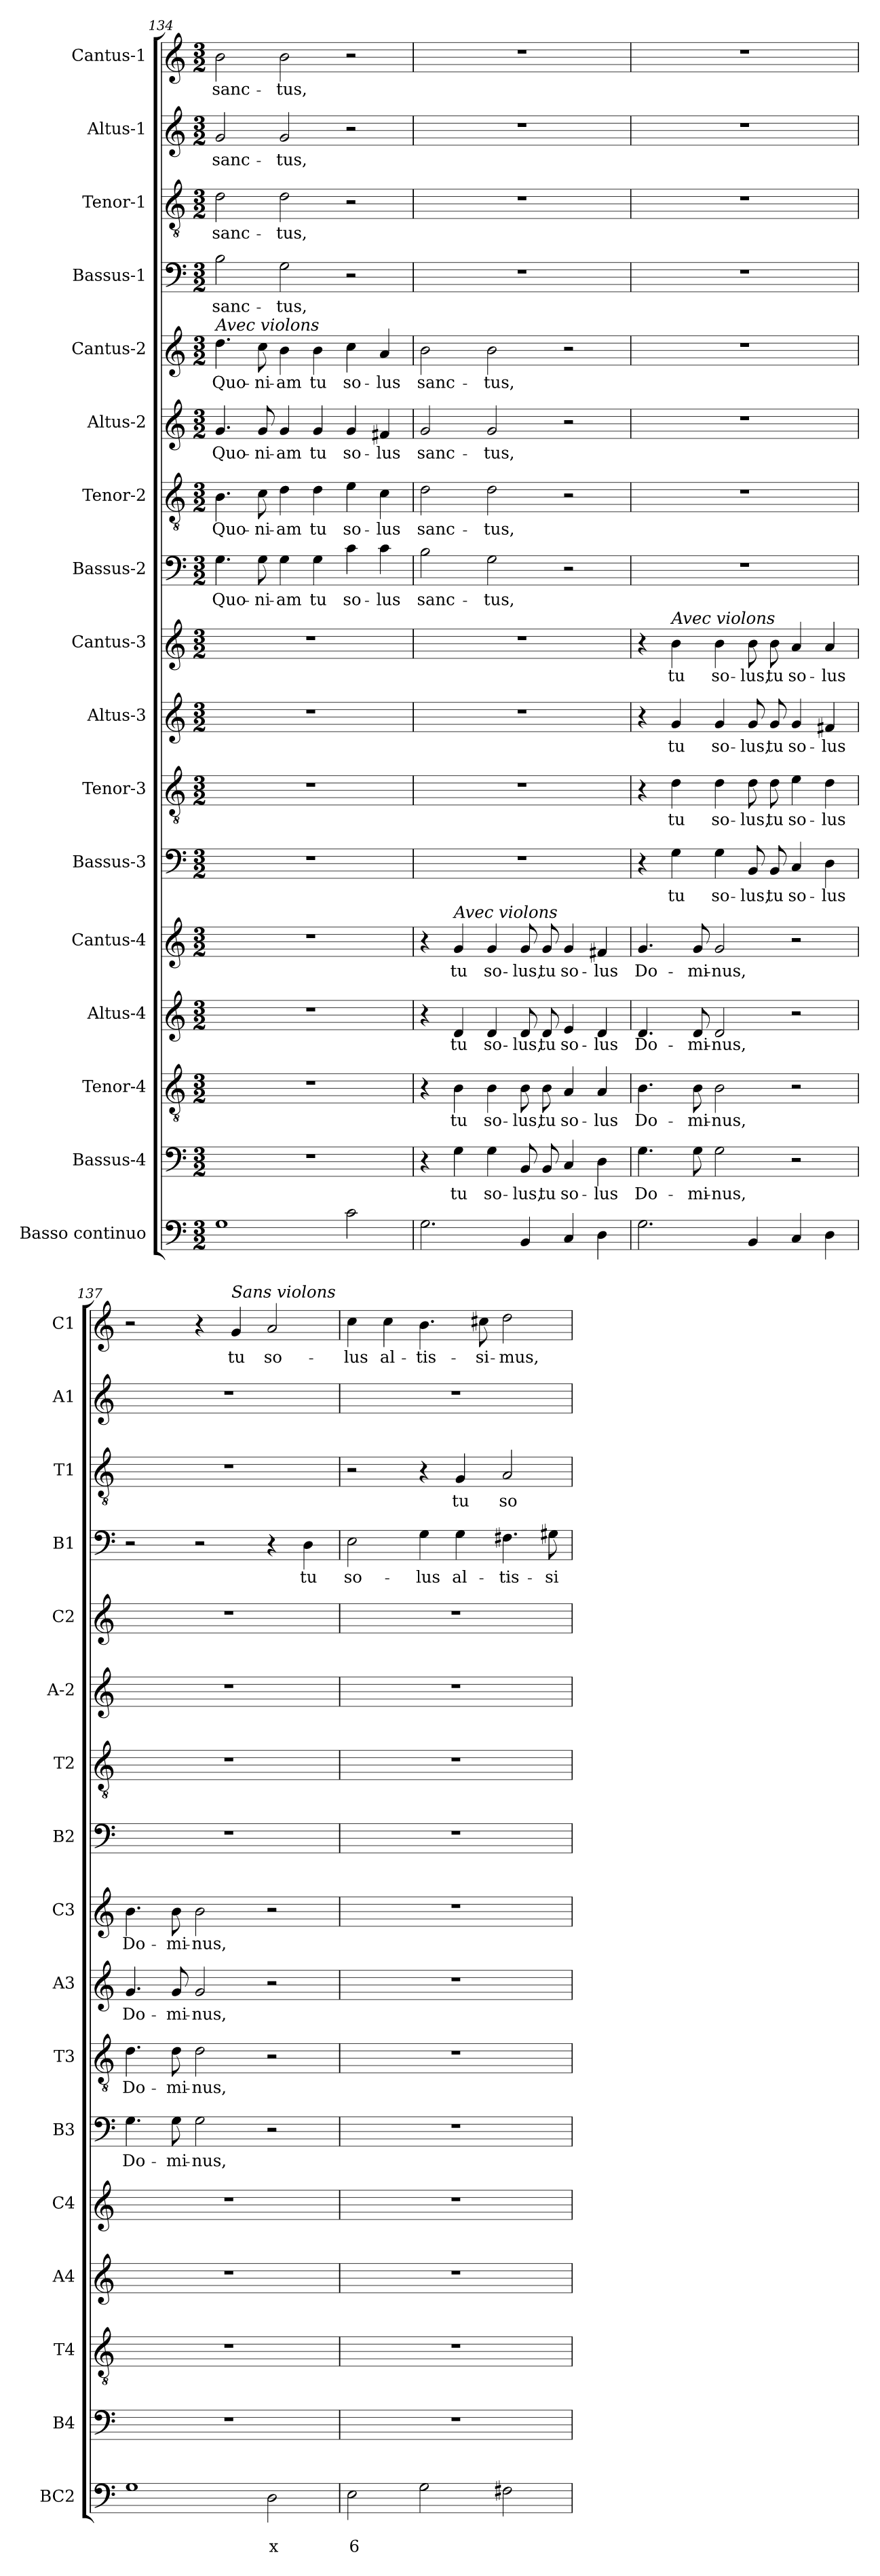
**kern	**text	**text	**kern	**text	**kern	**text	**kern	**text	**kern	**text	**kern	**text	**kern	**text	**kern	**text	**kern	**text	**kern	**text	**kern	**text	**kern	**text	**kern	**text	**kern	**text	**kern	**text	**kern	**text	**kern	**text
*part17	*part17	*part17	*part16	*part16	*part15	*part15	*part14	*part14	*part13	*part13	*part12	*part12	*part11	*part11	*part10	*part10	*part9	*part9	*part8	*part8	*part7	*part7	*part6	*part6	*part5	*part5	*part4	*part4	*part3	*part3	*part2	*part2	*part1	*part1
*staff17	*staff17	*staff17	*staff16	*staff16	*staff15	*staff15	*staff14	*staff14	*staff13	*staff13	*staff12	*staff12	*staff11	*staff11	*staff10	*staff10	*staff9	*staff9	*staff8	*staff8	*staff7	*staff7	*staff6	*staff6	*staff5	*staff5	*staff4	*staff4	*staff3	*staff3	*staff2	*staff2	*staff1	*staff1
*I"Basso continuo	*	*	*I"Bassus-4	*	*I"Tenor-4	*	*I"Altus-4	*	*I"Cantus-4	*	*I"Bassus-3	*	*I"Tenor-3	*	*I"Altus-3	*	*I"Cantus-3	*	*I"Bassus-2	*	*I"Tenor-2	*	*I"Altus-2	*	*I"Cantus-2	*	*I"Bassus-1	*	*I"Tenor-1	*	*I"Altus-1	*	*I"Cantus-1	*
*I'BC2	*	*	*I'B4	*	*I'T4	*	*I'A4	*	*I'C4	*	*I'B3	*	*I'T3	*	*I'A3	*	*I'C3	*	*I'B2	*	*I'T2	*	*I'A-2	*	*I'C2	*	*I'B1	*	*I'T1	*	*I'A1	*	*I'C1	*
*clefF4	*	*	*clefF4	*	*clefGv2	*	*clefG2	*	*clefG2	*	*clefF4	*	*clefGv2	*	*clefG2	*	*clefG2	*	*clefF4	*	*clefGv2	*	*clefG2	*	*clefG2	*	*clefF4	*	*clefGv2	*	*clefG2	*	*clefG2	*
*k[]	*	*	*k[]	*	*k[]	*	*k[]	*	*k[]	*	*k[]	*	*k[]	*	*k[]	*	*k[]	*	*k[]	*	*k[]	*	*k[]	*	*k[]	*	*k[]	*	*k[]	*	*k[]	*	*k[]	*
*C:	*	*	*C:	*	*C:	*	*C:	*	*C:	*	*C:	*	*C:	*	*C:	*	*C:	*	*C:	*	*C:	*	*C:	*	*C:	*	*C:	*	*C:	*	*C:	*	*C:	*
*M3/2	*	*	*M3/2	*	*M3/2	*	*M3/2	*	*M3/2	*	*M3/2	*	*M3/2	*	*M3/2	*	*M3/2	*	*M3/2	*	*M3/2	*	*M3/2	*	*M3/2	*	*M3/2	*	*M3/2	*	*M3/2	*	*M3/2	*
=134	=134	=134	=134	=134	=134	=134	=134	=134	=134	=134	=134	=134	=134	=134	=134	=134	=134	=134	=134	=134	=134	=134	=134	=134	=134	=134	=134	=134	=134	=134	=134	=134	=134	=134
!	!	!	!	!	!	!	!	!	!	!	!	!	!	!	!	!	!	!	!	!	!	!	!	!	!LO:TX:a:i:t=Avec violons	!	!	!	!	!	!	!	!	!
!	!	!	!	!	!	!	!	!	!	!	!	!	!	!	!	!	!	!	!	!LO:LY:b	!	!LO:LY:b	!	!LO:LY:b	!	!LO:LY:b	!	!LO:LY:b	!	!LO:LY:b	!	!LO:LY:b	!	!LO:LY:b
1G	.	.	1.r	.	1.r	.	1.r	.	1.r	.	1.r	.	1.r	.	1.r	.	1.r	.	4.G\	Quo-	4.B\	Quo-	4.g/	Quo-	4.dd\	Quo-	2B\	sanc-	2d\	sanc-	2g/	sanc-	2b\	sanc-
!	!	!	!	!	!	!	!	!	!	!	!	!	!	!	!	!	!	!	!	!LO:LY:b	!	!LO:LY:b	!	!LO:LY:b	!	!LO:LY:b	!	!	!	!	!	!	!	!
.	.	.	.	.	.	.	.	.	.	.	.	.	.	.	.	.	.	.	8G\	-ni-	8c\	-ni-	8g/	-ni-	8cc\	-ni-	.	.	.	.	.	.	.	.
!	!	!	!	!	!	!	!	!	!	!	!	!	!	!	!	!	!	!	!	!LO:LY:b	!	!LO:LY:b	!	!LO:LY:b	!	!LO:LY:b	!	!LO:LY:b	!	!LO:LY:b	!	!LO:LY:b	!	!LO:LY:b
.	.	.	.	.	.	.	.	.	.	.	.	.	.	.	.	.	.	.	4G\	-am	4d\	-am	4g/	-am	4b\	-am	2G\	-tus,	2d\	-tus,	2g/	-tus,	2b\	-tus,
!	!	!	!	!	!	!	!	!	!	!	!	!	!	!	!	!	!	!	!	!LO:LY:b	!	!LO:LY:b	!	!LO:LY:b	!	!LO:LY:b	!	!	!	!	!	!	!	!
.	.	.	.	.	.	.	.	.	.	.	.	.	.	.	.	.	.	.	4G\	tu	4d\	tu	4g/	tu	4b\	tu	.	.	.	.	.	.	.	.
!	!	!	!	!	!	!	!	!	!	!	!	!	!	!	!	!	!	!	!	!LO:LY:b	!	!LO:LY:b	!	!LO:LY:b	!	!LO:LY:b	!	!	!	!	!	!	!	!
2c\	.	.	.	.	.	.	.	.	.	.	.	.	.	.	.	.	.	.	4c\	so-	4e\	so-	4g/	so-	4cc\	so-	2r	.	2r	.	2r	.	2r	.
!	!	!	!	!	!	!	!	!	!	!	!	!	!	!	!	!	!	!	!	!LO:LY:b	!	!LO:LY:b	!	!LO:LY:b	!	!LO:LY:b	!	!	!	!	!	!	!	!
.	.	.	.	.	.	.	.	.	.	.	.	.	.	.	.	.	.	.	4c\	-lus	4c\	-lus	4f#X/	-lus	4a/	-lus	.	.	.	.	.	.	.	.
=135	=135	=135	=135	=135	=135	=135	=135	=135	=135	=135	=135	=135	=135	=135	=135	=135	=135	=135	=135	=135	=135	=135	=135	=135	=135	=135	=135	=135	=135	=135	=135	=135	=135	=135
!	!	!	!	!	!	!	!	!	!	!	!	!	!	!	!	!	!	!	!	!LO:LY:b	!	!LO:LY:b	!	!LO:LY:b	!	!LO:LY:b	!	!	!	!	!	!	!	!
2.G\	.	.	4r	.	4r	.	4r	.	4r	.	1.r	.	1.r	.	1.r	.	1.r	.	2B\	sanc-	2d\	sanc-	2g/	sanc-	2b\	sanc-	1.r	.	1.r	.	1.r	.	1.r	.
!	!	!	!	!	!	!	!	!	!LO:TX:a:i:t=Avec violons	!	!	!	!	!	!	!	!	!	!	!	!	!	!	!	!	!	!	!	!	!	!	!	!	!
!	!	!	!	!LO:LY:b	!	!LO:LY:b	!	!LO:LY:b	!	!LO:LY:b	!	!	!	!	!	!	!	!	!	!	!	!	!	!	!	!	!	!	!	!	!	!	!	!
.	.	.	4G\	tu	4B\	tu	4d/	tu	4g/	tu	.	.	.	.	.	.	.	.	.	.	.	.	.	.	.	.	.	.	.	.	.	.	.	.
!	!	!	!	!LO:LY:b	!	!LO:LY:b	!	!LO:LY:b	!	!LO:LY:b	!	!	!	!	!	!	!	!	!	!LO:LY:b	!	!LO:LY:b	!	!LO:LY:b	!	!LO:LY:b	!	!	!	!	!	!	!	!
.	.	.	4G\	so-	4B\	so-	4d/	so-	4g/	so-	.	.	.	.	.	.	.	.	2G\	-tus,	2d\	-tus,	2g/	-tus,	2b\	-tus,	.	.	.	.	.	.	.	.
!	!	!	!	!LO:LY:b	!	!LO:LY:b	!	!LO:LY:b	!	!LO:LY:b	!	!	!	!	!	!	!	!	!	!	!	!	!	!	!	!	!	!	!	!	!	!	!	!
4BB/	.	.	8BB/	-lus,	8B\	-lus,	8d/	-lus,	8g/	-lus,	.	.	.	.	.	.	.	.	.	.	.	.	.	.	.	.	.	.	.	.	.	.	.	.
!	!	!	!	!LO:LY:b	!	!LO:LY:b	!	!LO:LY:b	!	!LO:LY:b	!	!	!	!	!	!	!	!	!	!	!	!	!	!	!	!	!	!	!	!	!	!	!	!
.	.	.	8BB/	tu	8B\	tu	8d/	tu	8g/	tu	.	.	.	.	.	.	.	.	.	.	.	.	.	.	.	.	.	.	.	.	.	.	.	.
!	!	!	!	!LO:LY:b	!	!LO:LY:b	!	!LO:LY:b	!	!LO:LY:b	!	!	!	!	!	!	!	!	!	!	!	!	!	!	!	!	!	!	!	!	!	!	!	!
4C/	.	.	4C/	so-	4A/	so-	4e/	so-	4g/	so-	.	.	.	.	.	.	.	.	2r	.	2r	.	2r	.	2r	.	.	.	.	.	.	.	.	.
!	!	!	!	!LO:LY:b	!	!LO:LY:b	!	!LO:LY:b	!	!LO:LY:b	!	!	!	!	!	!	!	!	!	!	!	!	!	!	!	!	!	!	!	!	!	!	!	!
4D\	.	.	4D\	-lus	4A/	-lus	4d/	-lus	4f#X/	-lus	.	.	.	.	.	.	.	.	.	.	.	.	.	.	.	.	.	.	.	.	.	.	.	.
=136	=136	=136	=136	=136	=136	=136	=136	=136	=136	=136	=136	=136	=136	=136	=136	=136	=136	=136	=136	=136	=136	=136	=136	=136	=136	=136	=136	=136	=136	=136	=136	=136	=136	=136
!	!	!	!	!LO:LY:b	!	!LO:LY:b	!	!LO:LY:b	!	!LO:LY:b	!	!	!	!	!	!	!	!	!	!	!	!	!	!	!	!	!	!	!	!	!	!	!	!
2.G\	.	.	4.G\	Do-	4.B\	Do-	4.d/	Do-	4.g/	Do-	4r	.	4r	.	4r	.	4r	.	1.r	.	1.r	.	1.r	.	1.r	.	1.r	.	1.r	.	1.r	.	1.r	.
!	!	!	!	!	!	!	!	!	!	!	!	!	!	!	!	!	!LO:TX:a:i:t=Avec violons	!	!	!	!	!	!	!	!	!	!	!	!	!	!	!	!	!
!	!	!	!	!	!	!	!	!	!	!	!	!LO:LY:b	!	!LO:LY:b	!	!LO:LY:b	!	!LO:LY:b	!	!	!	!	!	!	!	!	!	!	!	!	!	!	!	!
.	.	.	.	.	.	.	.	.	.	.	4G\	tu	4d\	tu	4g/	tu	4b\	tu	.	.	.	.	.	.	.	.	.	.	.	.	.	.	.	.
!	!	!	!	!LO:LY:b	!	!LO:LY:b	!	!LO:LY:b	!	!LO:LY:b	!	!	!	!	!	!	!	!	!	!	!	!	!	!	!	!	!	!	!	!	!	!	!	!
.	.	.	8G\	-mi-	8B\	-mi-	8d/	-mi-	8g/	-mi-	.	.	.	.	.	.	.	.	.	.	.	.	.	.	.	.	.	.	.	.	.	.	.	.
!	!	!	!	!LO:LY:b	!	!LO:LY:b	!	!LO:LY:b	!	!LO:LY:b	!	!LO:LY:b	!	!LO:LY:b	!	!LO:LY:b	!	!LO:LY:b	!	!	!	!	!	!	!	!	!	!	!	!	!	!	!	!
.	.	.	2G\	-nus,	2B\	-nus,	2d/	-nus,	2g/	-nus,	4G\	so-	4d\	so-	4g/	so-	4b\	so-	.	.	.	.	.	.	.	.	.	.	.	.	.	.	.	.
!	!	!	!	!	!	!	!	!	!	!	!	!LO:LY:b	!	!LO:LY:b	!	!LO:LY:b	!	!LO:LY:b	!	!	!	!	!	!	!	!	!	!	!	!	!	!	!	!
4BB/	.	.	.	.	.	.	.	.	.	.	8BB/	-lus,	8d\	-lus,	8g/	-lus,	8b\	-lus,	.	.	.	.	.	.	.	.	.	.	.	.	.	.	.	.
!	!	!	!	!	!	!	!	!	!	!	!	!LO:LY:b	!	!LO:LY:b	!	!LO:LY:b	!	!LO:LY:b	!	!	!	!	!	!	!	!	!	!	!	!	!	!	!	!
.	.	.	.	.	.	.	.	.	.	.	8BB/	tu	8d\	tu	8g/	tu	8b\	tu	.	.	.	.	.	.	.	.	.	.	.	.	.	.	.	.
!	!	!	!	!	!	!	!	!	!	!	!	!LO:LY:b	!	!LO:LY:b	!	!LO:LY:b	!	!LO:LY:b	!	!	!	!	!	!	!	!	!	!	!	!	!	!	!	!
4C/	.	.	2r	.	2r	.	2r	.	2r	.	4C/	so-	4e\	so-	4g/	so-	4a/	so-	.	.	.	.	.	.	.	.	.	.	.	.	.	.	.	.
!	!	!	!	!	!	!	!	!	!	!	!	!LO:LY:b	!	!LO:LY:b	!	!LO:LY:b	!	!LO:LY:b	!	!	!	!	!	!	!	!	!	!	!	!	!	!	!	!
4D\	.	.	.	.	.	.	.	.	.	.	4D\	-lus	4d\	-lus	4f#X/	-lus	4a/	-lus	.	.	.	.	.	.	.	.	.	.	.	.	.	.	.	.
=137	=137	=137	=137	=137	=137	=137	=137	=137	=137	=137	=137	=137	=137	=137	=137	=137	=137	=137	=137	=137	=137	=137	=137	=137	=137	=137	=137	=137	=137	=137	=137	=137	=137	=137
!	!	!	!	!	!	!	!	!	!	!	!	!LO:LY:b	!	!LO:LY:b	!	!LO:LY:b	!	!LO:LY:b	!	!	!	!	!	!	!	!	!	!	!	!	!	!	!	!
1G	.	.	1.r	.	1.r	.	1.r	.	1.r	.	4.G\	Do-	4.d\	Do-	4.g/	Do-	4.b\	Do-	1.r	.	1.r	.	1.r	.	1.r	.	2r	.	1.r	.	1.r	.	2r	.
!	!	!	!	!	!	!	!	!	!	!	!	!LO:LY:b	!	!LO:LY:b	!	!LO:LY:b	!	!LO:LY:b	!	!	!	!	!	!	!	!	!	!	!	!	!	!	!	!
.	.	.	.	.	.	.	.	.	.	.	8G\	-mi-	8d\	-mi-	8g/	-mi-	8b\	-mi-	.	.	.	.	.	.	.	.	.	.	.	.	.	.	.	.
!	!	!	!	!	!	!	!	!	!	!	!	!LO:LY:b	!	!LO:LY:b	!	!LO:LY:b	!	!LO:LY:b	!	!	!	!	!	!	!	!	!	!	!	!	!	!	!	!
.	.	.	.	.	.	.	.	.	.	.	2G\	-nus,	2d\	-nus,	2g/	-nus,	2b\	-nus,	.	.	.	.	.	.	.	.	2r	.	.	.	.	.	4r	.
!	!	!	!	!	!	!	!	!	!	!	!	!	!	!	!	!	!	!	!	!	!	!	!	!	!	!	!	!	!	!	!	!	!LO:TX:a:i:t=Sans violons	!
!	!	!	!	!	!	!	!	!	!	!	!	!	!	!	!	!	!	!	!	!	!	!	!	!	!	!	!	!	!	!	!	!	!	!LO:LY:b
.	.	.	.	.	.	.	.	.	.	.	.	.	.	.	.	.	.	.	.	.	.	.	.	.	.	.	.	.	.	.	.	.	4g/	tu
!	!	!LO:LY:b	!	!	!	!	!	!	!	!	!	!	!	!	!	!	!	!	!	!	!	!	!	!	!	!	!	!	!	!	!	!	!	!LO:LY:b
2D\	.	x	.	.	.	.	.	.	.	.	2r	.	2r	.	2r	.	2r	.	.	.	.	.	.	.	.	.	4r	.	.	.	.	.	2a/	so-
!	!	!	!	!	!	!	!	!	!	!	!	!	!	!	!	!	!	!	!	!	!	!	!	!	!	!	!	!LO:LY:b	!	!	!	!	!	!
.	.	.	.	.	.	.	.	.	.	.	.	.	.	.	.	.	.	.	.	.	.	.	.	.	.	.	4D\	tu	.	.	.	.	.	.
!!LO:PB:g=z
=138	=138	=138	=138	=138	=138	=138	=138	=138	=138	=138	=138	=138	=138	=138	=138	=138	=138	=138	=138	=138	=138	=138	=138	=138	=138	=138	=138	=138	=138	=138	=138	=138	=138	=138
!	!	!LO:LY:b	!	!	!	!	!	!	!	!	!	!	!	!	!	!	!	!	!	!	!	!	!	!	!	!	!	!LO:LY:b	!	!	!	!	!	!LO:LY:b
2E\	.	6	1.r	.	1.r	.	1.r	.	1.r	.	1.r	.	1.r	.	1.r	.	1.r	.	1.r	.	1.r	.	1.r	.	1.r	.	2E\	so-	2r	.	1.r	.	4cc\	-lus
!	!	!	!	!	!	!	!	!	!	!	!	!	!	!	!	!	!	!	!	!	!	!	!	!	!	!	!	!	!	!	!	!	!	!LO:LY:b
.	.	.	.	.	.	.	.	.	.	.	.	.	.	.	.	.	.	.	.	.	.	.	.	.	.	.	.	.	.	.	.	.	4cc\	al-
!	!	!	!	!	!	!	!	!	!	!	!	!	!	!	!	!	!	!	!	!	!	!	!	!	!	!	!	!LO:LY:b	!	!	!	!	!	!LO:LY:b
2G\	.	.	.	.	.	.	.	.	.	.	.	.	.	.	.	.	.	.	.	.	.	.	.	.	.	.	4G\	-lus	4r	.	.	.	4.b\	-tis-
!	!	!	!	!	!	!	!	!	!	!	!	!	!	!	!	!	!	!	!	!	!	!	!	!	!	!	!	!LO:LY:b	!	!LO:LY:b	!	!	!	!
.	.	.	.	.	.	.	.	.	.	.	.	.	.	.	.	.	.	.	.	.	.	.	.	.	.	.	4G\	al-	4G/	tu	.	.	.	.
!	!	!	!	!	!	!	!	!	!	!	!	!	!	!	!	!	!	!	!	!	!	!	!	!	!	!	!	!	!	!	!	!	!	!LO:LY:b
.	.	.	.	.	.	.	.	.	.	.	.	.	.	.	.	.	.	.	.	.	.	.	.	.	.	.	.	.	.	.	.	.	8cc#X\	-si-
!	!	!	!	!	!	!	!	!	!	!	!	!	!	!	!	!	!	!	!	!	!	!	!	!	!	!	!	!LO:LY:b	!	!LO:LY:b	!	!	!	!LO:LY:b
2F#X\	.	.	.	.	.	.	.	.	.	.	.	.	.	.	.	.	.	.	.	.	.	.	.	.	.	.	4.F#X\	-tis-	2A/	so-	.	.	2dd\	-mus,
!	!	!	!	!	!	!	!	!	!	!	!	!	!	!	!	!	!	!	!	!	!	!	!	!	!	!	!	!LO:LY:b	!	!	!	!	!	!
.	.	.	.	.	.	.	.	.	.	.	.	.	.	.	.	.	.	.	.	.	.	.	.	.	.	.	8G#X\	-si-	.	.	.	.	.	.
=	=	=	=	=	=	=	=	=	=	=	=	=	=	=	=	=	=	=	=	=	=	=	=	=	=	=	=	=	=	=	=	=	=	=
*-	*-	*-	*-	*-	*-	*-	*-	*-	*-	*-	*-	*-	*-	*-	*-	*-	*-	*-	*-	*-	*-	*-	*-	*-	*-	*-	*-	*-	*-	*-	*-	*-	*-	*-
